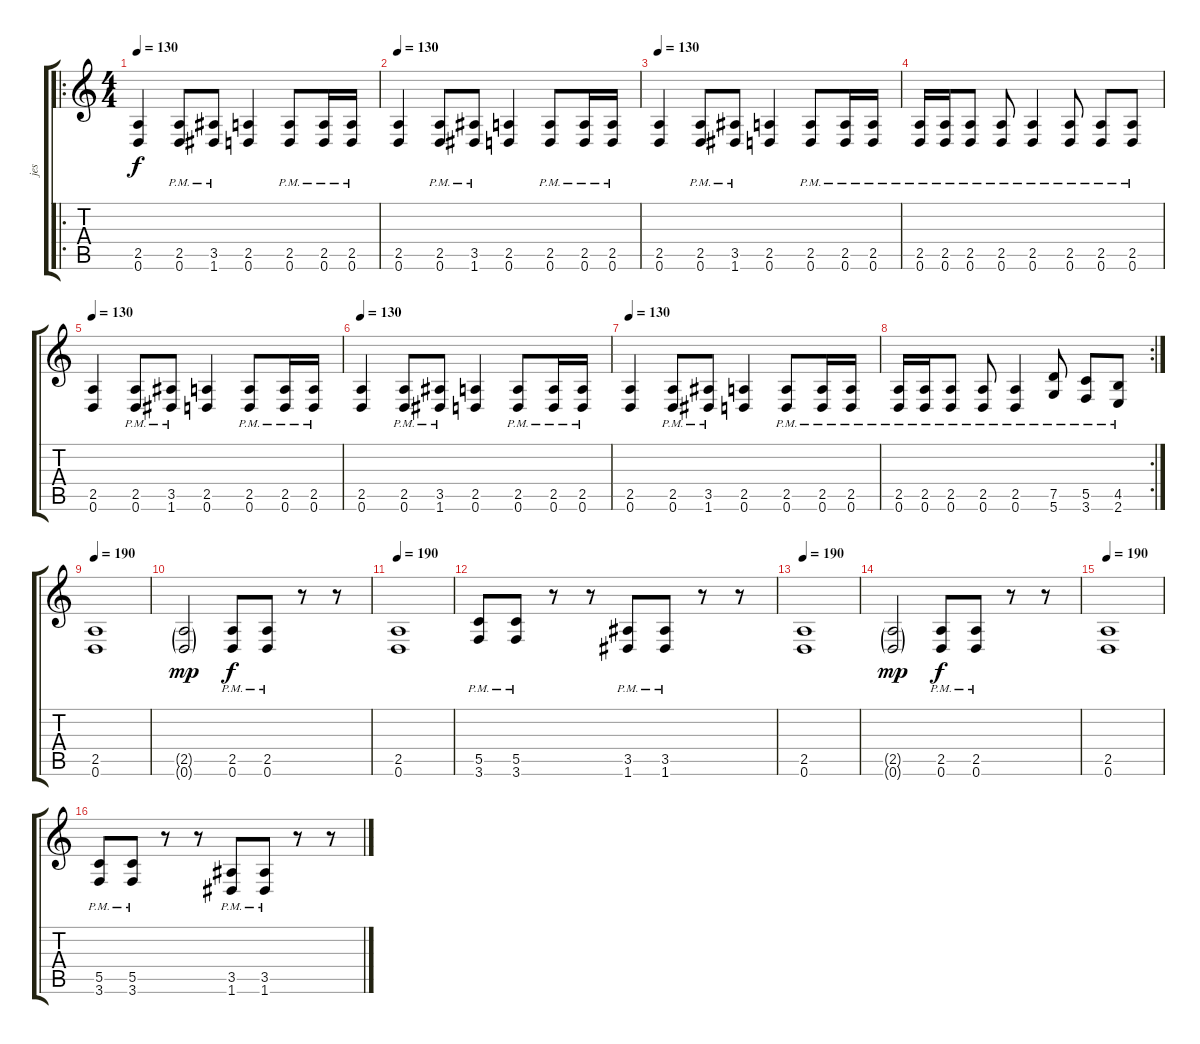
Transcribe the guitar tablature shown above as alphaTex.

\track ("jes" "jes") {instrument distortionguitar}
\staff {score tabs}
\tuning (D4 A3 F3 C3 G2 D2) {hide}
\ro
\ts (4 4)
\tempo 130
\clef g2
\ks c
(2.5 0.6).4{dy f} (2.5{pm} 0.6{pm}).8 (3.5{pm} 1.6{pm}).8 (2.5 0.6).4 (2.5{pm} 0.6{pm}).8 (2.5{pm} 0.6{pm}).16 (2.5{pm} 0.6{pm}).16 |
\tempo 130
(2.5 0.6).4 (2.5{pm} 0.6{pm}).8 (3.5{pm} 1.6{pm}).8 (2.5 0.6).4 (2.5{pm} 0.6{pm}).8 (2.5{pm} 0.6{pm}).16 (2.5{pm} 0.6{pm}).16 |
\tempo 130
(2.5 0.6).4 (2.5{pm} 0.6{pm}).8 (3.5{pm} 1.6{pm}).8 (2.5 0.6).4 (2.5{pm} 0.6{pm}).8 (2.5{pm} 0.6{pm}).16 (2.5{pm} 0.6{pm}).16 |
(2.5{pm} 0.6{pm}).16 (2.5{pm} 0.6{pm}).16 (2.5{pm} 0.6{pm}).8 (2.5{pm} 0.6{pm}).8 (2.5{pm} 0.6{pm}).4 (2.5{pm} 0.6{pm}).8 (2.5{pm} 0.6{pm}).8 (2.5{pm} 0.6{pm}).8 |
\tempo 130
(2.5 0.6).4 (2.5{pm} 0.6{pm}).8 (3.5{pm} 1.6{pm}).8 (2.5 0.6).4 (2.5{pm} 0.6{pm}).8 (2.5{pm} 0.6{pm}).16 (2.5{pm} 0.6{pm}).16 |
\tempo 130
(2.5 0.6).4 (2.5{pm} 0.6{pm}).8 (3.5{pm} 1.6{pm}).8 (2.5 0.6).4 (2.5{pm} 0.6{pm}).8 (2.5{pm} 0.6{pm}).16 (2.5{pm} 0.6{pm}).16 |
\tempo 130
(2.5 0.6).4 (2.5{pm} 0.6{pm}).8 (3.5{pm} 1.6{pm}).8 (2.5 0.6).4 (2.5{pm} 0.6{pm}).8 (2.5{pm} 0.6{pm}).16 (2.5{pm} 0.6{pm}).16 |
\rc 2
(2.5{pm} 0.6{pm}).16 (2.5{pm} 0.6{pm}).16 (2.5{pm} 0.6{pm}).8 (2.5{pm} 0.6{pm}).8 (2.5{pm} 0.6{pm}).4 (7.5{pm} 5.6{pm}).8 (5.5{pm} 3.6{pm}).8 (4.5{pm} 2.6{pm}).8 |
\tempo 190
(2.5 0.6).1 |
(2.5{g} 0.6{g}).2{dy mp} (2.5{pm} 0.6{pm}).8{dy f} (2.5{pm} 0.6{pm}).8 r.8 r.8 |
\tempo 190
(2.5 0.6).1 |
(5.5{pm} 3.6{pm}).8 (5.5{pm} 3.6{pm}).8 r.8 r.8 (3.5{pm} 1.6{pm}).8 (3.5{pm} 1.6{pm}).8 r.8 r.8 |
\tempo 190
(2.5 0.6).1 |
(2.5{g} 0.6{g}).2{dy mp} (2.5{pm} 0.6{pm}).8{dy f} (2.5{pm} 0.6{pm}).8 r.8 r.8 |
\tempo 190
(2.5 0.6).1 |
(5.5{pm} 3.6{pm}).8 (5.5{pm} 3.6{pm}).8 r.8 r.8 (3.5{pm} 1.6{pm}).8 (3.5{pm} 1.6{pm}).8 r.8 r.8
